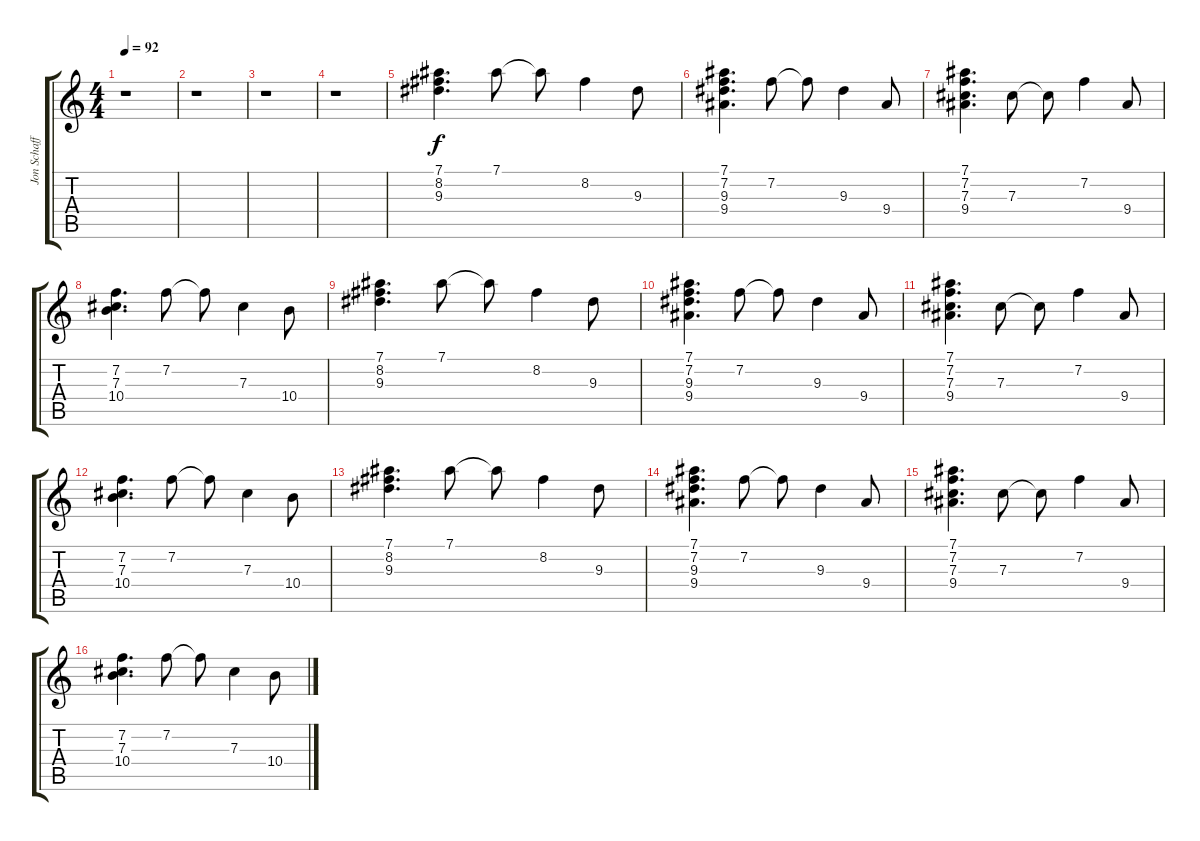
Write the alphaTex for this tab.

\track ("Jon Schaffer (Clean)" "Jon Schaff") {instrument electricguitarclean}
\staff {score tabs}
\tuning (Eb4 Bb3 Gb3 Db3 Ab2 Eb2) {hide}
\ts (4 4)
\tempo 92
\clef g2
\ks c
r.1{dy f} |
r.1 |
r.1 |
r.1 |
(7.1 8.2 9.3).4{d} 7.1.8 7.1{t}.8 8.2.4 9.3.8 |
(7.1 7.2 9.3 9.4).4{d} 7.2.8 7.2{t}.8 9.3.4 9.4.8 |
(7.1 7.2 7.3 9.4).4{d} 7.3.8 7.3{t}.8 7.2.4 9.4.8 |
(7.2 7.3 10.4).4{d} 7.2.8 7.2{t}.8 7.3.4 10.4.8 |
(7.1 8.2 9.3).4{d} 7.1.8 7.1{t}.8 8.2.4 9.3.8 |
(7.1 7.2 9.3 9.4).4{d} 7.2.8 7.2{t}.8 9.3.4 9.4.8 |
(7.1 7.2 7.3 9.4).4{d} 7.3.8 7.3{t}.8 7.2.4 9.4.8 |
(7.2 7.3 10.4).4{d} 7.2.8 7.2{t}.8 7.3.4 10.4.8 |
(7.1 8.2 9.3).4{d} 7.1.8 7.1{t}.8 8.2.4 9.3.8 |
(7.1 7.2 9.3 9.4).4{d} 7.2.8 7.2{t}.8 9.3.4 9.4.8 |
(7.1 7.2 7.3 9.4).4{d} 7.3.8 7.3{t}.8 7.2.4 9.4.8 |
(7.2 7.3 10.4).4{d} 7.2.8 7.2{t}.8 7.3.4 10.4.8
